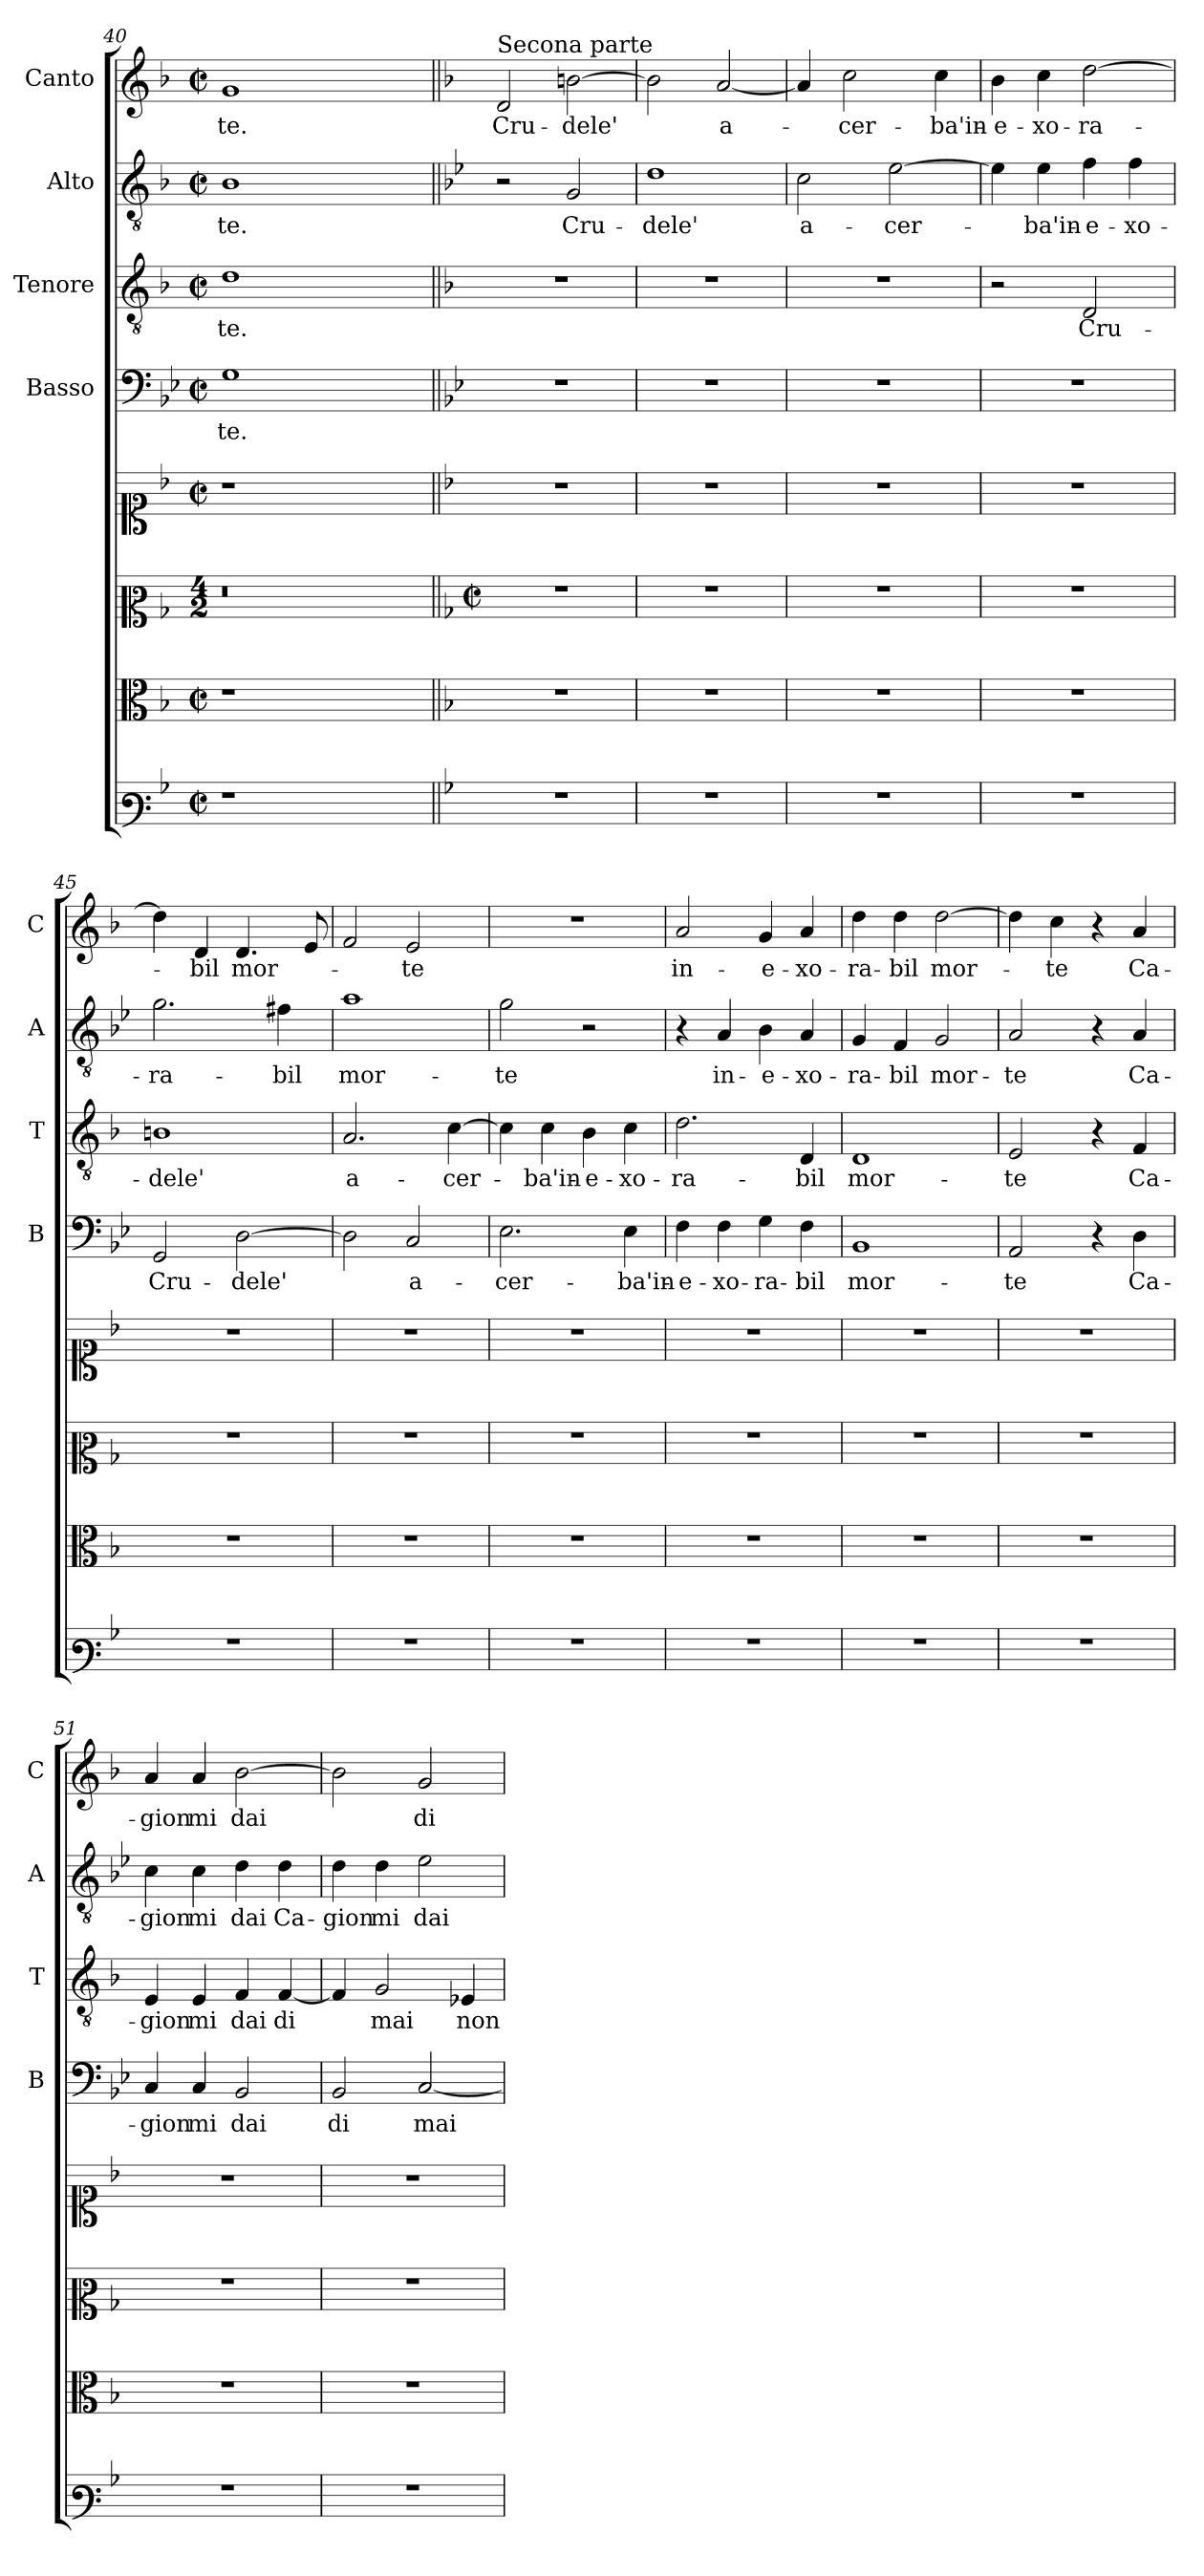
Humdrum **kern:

**kern	**kern	**kern	**kern	**kern	**text	**kern	**text	**kern	**text	**kern	**text
*part8	*part7	*part6	*part5	*part4	*part4	*part3	*part3	*part2	*part2	*part1	*part1
*staff8	*staff7	*staff6	*staff5	*staff4	*staff4	*staff3	*staff3	*staff2	*staff2	*staff1	*staff1
*	*	*	*	*I"Basso	*	*I"Tenore	*	*I"Alto	*	*I"Canto	*
*	*	*	*	*I'B	*	*I'T	*	*I'A	*	*I'C	*
*clefF3	*clefC3	*clefC2	*clefC1	*clefF4	*	*clefGv2	*	*clefGv2	*	*clefG2	*
*k[b-]	*k[b-]	*k[b-]	*k[b-]	*k[b-e-]	*	*k[b-]	*	*k[b-]	*	*k[b-]	*
*d:	*d:	*d:	*d:	*g:	*	*d:	*	*d:	*	*d:	*
*M2/2	*M2/2	*M4/2	*M2/2	*M2/2	*	*M2/2	*	*M2/2	*	*M2/2	*
*met(c|)	*met(c|)	*	*met(c|)	*met(c|)	*	*met(c|)	*	*met(c|)	*	*met(c|)	*
=40	=40	=40	=40	=40	=40	=40	=40	=40	=40	=40	=40
1r	1r	0r	1r	1G	te.	1d	-te.	1B-	-te.	1g	-te.
1ryy	1ryy	.	1ryy	1ryy	.	1ryy	.	1ryy	.	1ryy	.
!!LO:PB:g=z
=41||	=41||	=41||	=41||	=41||	=41||	=41||	=41||	=41||	=41||	=41||	=41||
*	*	*	*	*	*	*	*	*k[b-e-]	*	*	*
*	*	*	*	*	*	*	*	*g:	*	*	*
*	*	*M2/2	*	*	*	*	*	*	*	*	*
*	*	*met(c|)	*	*	*	*	*	*	*	*	*
!	!	!	!	!	!	!	!	!	!	!LO:TX:a:t=Secona parte	!
1r	1r	1r	1r	1r	.	1r	.	2r	.	2d/	Cru-
.	.	.	.	.	.	.	.	2G/	Cru-	[2bn\	-dele'
=42	=42	=42	=42	=42	=42	=42	=42	=42	=42	=42	=42
1r	1r	1r	1r	1r	.	1r	.	1d	-dele'	2b\]	.
.	.	.	.	.	.	.	.	.	.	[2a/	a-
=43	=43	=43	=43	=43	=43	=43	=43	=43	=43	=43	=43
1r	1r	1r	1r	1r	.	1r	.	2c\	a-	4a/]	.
.	.	.	.	.	.	.	.	.	.	2cc\	-cer-
.	.	.	.	.	.	.	.	[2e-\	-cer-	.	.
.	.	.	.	.	.	.	.	.	.	4cc\	-ba'in-
=44	=44	=44	=44	=44	=44	=44	=44	=44	=44	=44	=44
1r	1r	1r	1r	1r	.	2r	.	4e-\]	.	4b-\	-e-
.	.	.	.	.	.	.	.	4e-\	-ba'in-	4cc\	-xo-
.	.	.	.	.	.	2D/	Cru-	4f\	-e-	[2dd\	-ra-
.	.	.	.	.	.	.	.	4f\	-xo-	.	.
=45	=45	=45	=45	=45	=45	=45	=45	=45	=45	=45	=45
1r	1r	1r	1r	2GG/	Cru-	1Bn	-dele'	2.g\	-ra-	4dd\]	.
.	.	.	.	.	.	.	.	.	.	4d/	-bil
.	.	.	.	[2D\	-dele'	.	.	.	.	4.d/	mor-
.	.	.	.	.	.	.	.	4f#X\	-bil	.	.
.	.	.	.	.	.	.	.	.	.	8e/	.
=46	=46	=46	=46	=46	=46	=46	=46	=46	=46	=46	=46
1r	1r	1r	1r	2D\]	.	2.A/	a-	1a	mor-	2f/	.
.	.	.	.	2C/	a-	.	.	.	.	2e/	-te
.	.	.	.	.	.	[4c\	-cer-	.	.	.	.
=47	=47	=47	=47	=47	=47	=47	=47	=47	=47	=47	=47
1r	1r	1r	1r	2.E-\	-cer-	4c\]	.	2g\	-te	1r	.
.	.	.	.	.	.	4c\	-ba'in-	.	.	.	.
.	.	.	.	.	.	4B-\	-e-	2r	.	.	.
.	.	.	.	4E-\	-ba'in-	4c\	-xo-	.	.	.	.
!!LO:LB:g=z
=48	=48	=48	=48	=48	=48	=48	=48	=48	=48	=48	=48
1r	1r	1r	1r	4F\	-e-	2.d\	-ra-	4r	.	2a/	in-
.	.	.	.	4F\	-xo-	.	.	4A/	in-	.	.
.	.	.	.	4G\	-ra-	.	.	4B-\	-e-	4g/	-e-
.	.	.	.	4F\	-bil	4D/	-bil	4A/	-xo-	4a/	-xo-
=49	=49	=49	=49	=49	=49	=49	=49	=49	=49	=49	=49
1r	1r	1r	1r	1BB-	mor-	1D	mor-	4G/	-ra-	4dd\	-ra-
.	.	.	.	.	.	.	.	4F/	-bil	4dd\	-bil
.	.	.	.	.	.	.	.	2G/	mor-	[2dd\	mor-
=50	=50	=50	=50	=50	=50	=50	=50	=50	=50	=50	=50
1r	1r	1r	1r	2AA/	-te	2E/	-te	2A/	-te	4dd\]	.
.	.	.	.	.	.	.	.	.	.	4cc\	-te
.	.	.	.	4r	.	4r	.	4r	.	4r	.
.	.	.	.	4D\	Ca-	4F/	Ca-	4A/	Ca-	4a/	Ca-
=51	=51	=51	=51	=51	=51	=51	=51	=51	=51	=51	=51
1r	1r	1r	1r	4C/	-gion	4E/	-gion	4c\	-gion	4a/	-gion
.	.	.	.	4C/	mi	4E/	mi	4c\	mi	4a/	mi
.	.	.	.	2BB-/	dai	4F/	dai	4d\	dai	[2b-\	dai
.	.	.	.	.	.	[4F/	di	4d\	Ca-	.	.
=52	=52	=52	=52	=52	=52	=52	=52	=52	=52	=52	=52
1r	1r	1r	1r	2BB-/	di	4F/]	.	4d\	-gion	2b-\]	.
.	.	.	.	.	.	2G/	mai	4d\	mi	.	.
.	.	.	.	[2C/	mai	.	.	2e-\	dai	2g/	di
.	.	.	.	.	.	4E-X/	non	.	.	.	.
=	=	=	=	=	=	=	=	=	=	=	=
*-	*-	*-	*-	*-	*-	*-	*-	*-	*-	*-	*-
